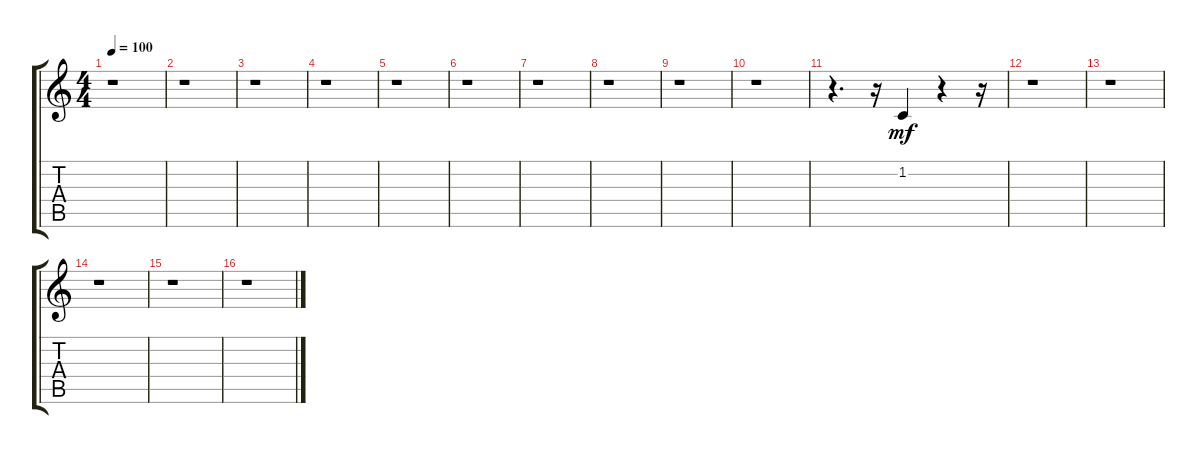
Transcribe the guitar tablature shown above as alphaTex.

\track "" {instrument guitarfretnoise}
\staff {score tabs}
\tuning (E4 B3 G3 D3 A2 E2) {hide}
\ts (4 4)
\tempo 100
\clef g2
\ks c
r.1{dy mf instrument guitarfretnoise} |
r.1 |
r.1 |
r.1 |
r.1 |
r.1 |
r.1 |
r.1 |
r.1 |
r.1 |
r.4{d} r.16 1.2.4 r.4 r.16 |
r.1 |
r.1 |
r.1 |
r.1 |
r.1
